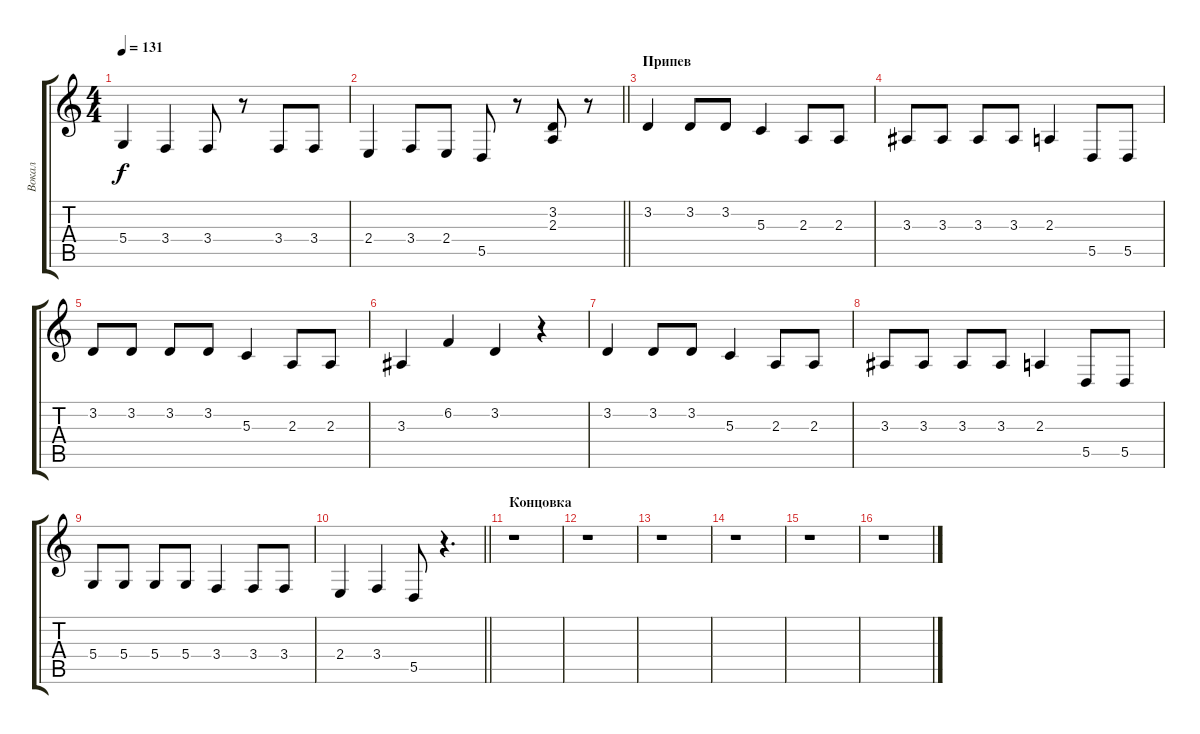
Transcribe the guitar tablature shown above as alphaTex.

\track ("Вокал" "Вокал") {instrument tenorsax}
\staff {score tabs}
\tuning (E4 B3 G3 D3 A2 E2) {hide}
\ts (4 4)
\tempo 131
\clef g2
\ks c
5.4.4{dy f} 3.4.4 3.4.8 r.8 3.4.8 3.4.8 |
\barLineRight lightlight
2.4.4 3.4.8 2.4.8 5.5.8 r.8 (3.2 2.3).8 r.8 |
\section ("" "Припев")
3.2.4 3.2.8 3.2.8 5.3.4 2.3.8 2.3.8 |
3.3.8 3.3.8 3.3.8 3.3.8 2.3.4 5.5.8 5.5.8 |
3.2.8 3.2.8 3.2.8 3.2.8 5.3.4 2.3.8 2.3.8 |
3.3.4 6.2.4 3.2.4 r.4 |
3.2.4 3.2.8 3.2.8 5.3.4 2.3.8 2.3.8 |
3.3.8 3.3.8 3.3.8 3.3.8 2.3.4 5.5.8 5.5.8 |
5.4.8 5.4.8 5.4.8 5.4.8 3.4.4 3.4.8 3.4.8 |
\barLineRight lightlight
2.4.4 3.4.4 5.5.8 r.4{d} |
\section ("" "Концовка")
r.1 |
r.1 |
r.1 |
r.1 |
r.1 |
r.1
